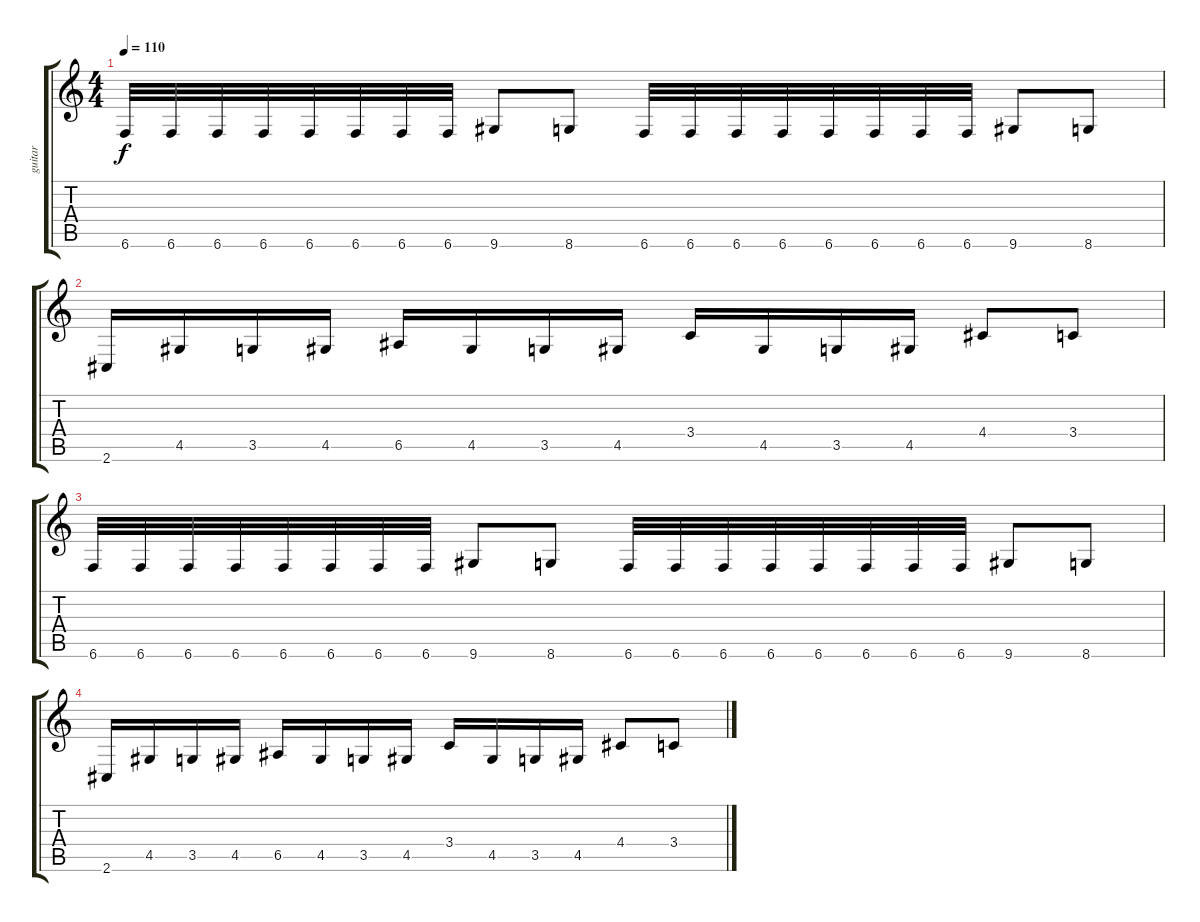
\track ("guitar" "guitar") {instrument distortionguitar}
\staff {score tabs}
\tuning (B3 Gb3 D3 A2 E2 B1) {hide}
\ts (4 4)
\tempo 110
\clef g2
\ks c
6.6.32{dy f} 6.6.32 6.6.32 6.6.32 6.6.32 6.6.32 6.6.32 6.6.32 9.6.8 8.6.8 6.6.32 6.6.32 6.6.32 6.6.32 6.6.32 6.6.32 6.6.32 6.6.32 9.6.8 8.6.8 |
2.6.16 4.5.16 3.5.16 4.5.16 6.5.16 4.5.16 3.5.16 4.5.16 3.4.16 4.5.16 3.5.16 4.5.16 4.4.8 3.4.8 |
6.6.32 6.6.32 6.6.32 6.6.32 6.6.32 6.6.32 6.6.32 6.6.32 9.6.8 8.6.8 6.6.32 6.6.32 6.6.32 6.6.32 6.6.32 6.6.32 6.6.32 6.6.32 9.6.8 8.6.8 |
2.6.16 4.5.16 3.5.16 4.5.16 6.5.16 4.5.16 3.5.16 4.5.16 3.4.16 4.5.16 3.5.16 4.5.16 4.4.8 3.4.8
